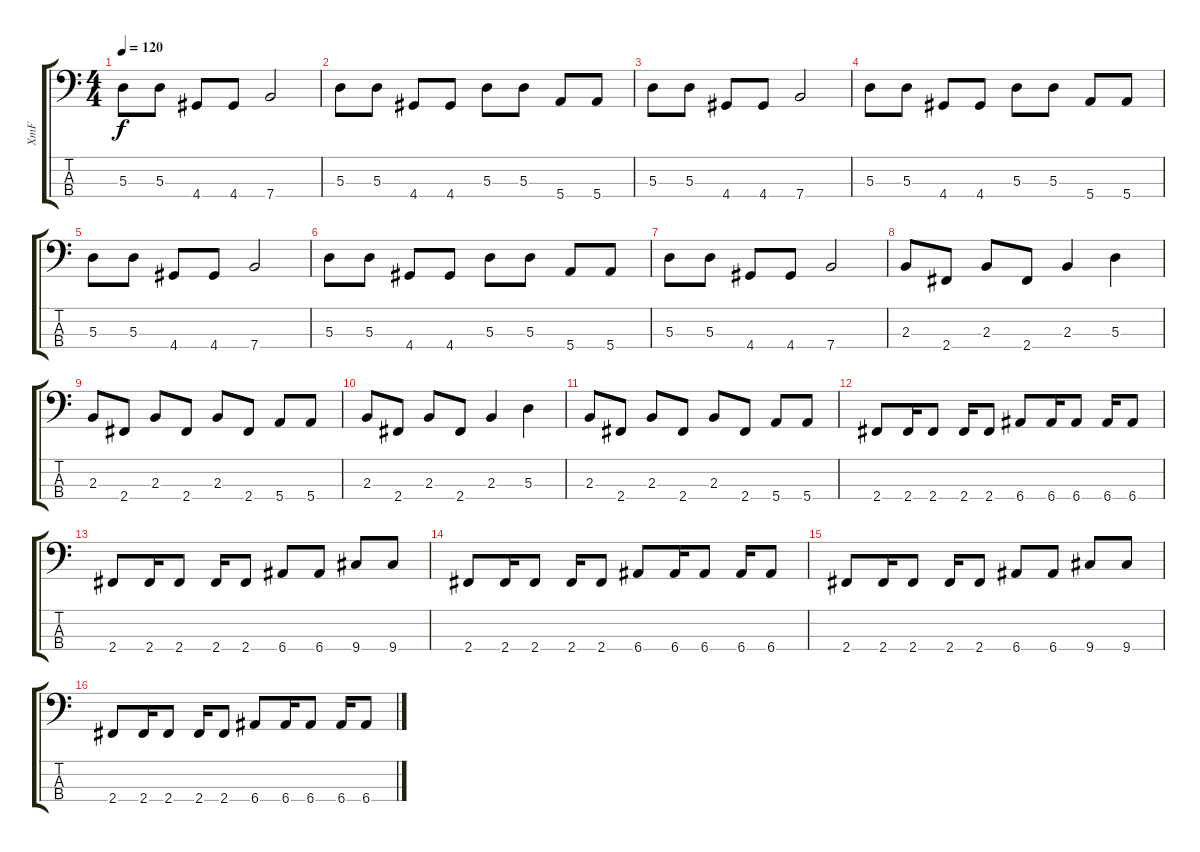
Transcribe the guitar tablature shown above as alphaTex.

\track ("XmF" "XmF") {instrument electricbassfinger}
\staff {score tabs}
\tuning (G2 D2 A1 E1) {hide}
\ts (4 4)
\tempo 120
\clef f4
\ks c
5.3.8{dy f} 5.3.8 4.4.8 4.4.8 7.4.2 |
5.3.8 5.3.8 4.4.8 4.4.8 5.3.8 5.3.8 5.4.8 5.4.8 |
5.3.8 5.3.8 4.4.8 4.4.8 7.4.2 |
5.3.8 5.3.8 4.4.8 4.4.8 5.3.8 5.3.8 5.4.8 5.4.8 |
5.3.8 5.3.8 4.4.8 4.4.8 7.4.2 |
5.3.8 5.3.8 4.4.8 4.4.8 5.3.8 5.3.8 5.4.8 5.4.8 |
5.3.8 5.3.8 4.4.8 4.4.8 7.4.2 |
2.3.8 2.4.8 2.3.8 2.4.8 2.3.4 5.3.4 |
2.3.8 2.4.8 2.3.8 2.4.8 2.3.8 2.4.8 5.4.8 5.4.8 |
2.3.8 2.4.8 2.3.8 2.4.8 2.3.4 5.3.4 |
2.3.8 2.4.8 2.3.8 2.4.8 2.3.8 2.4.8 5.4.8 5.4.8 |
2.4.8 2.4.16 2.4.8 2.4.16 2.4.8 6.4.8 6.4.16 6.4.8 6.4.16 6.4.8 |
2.4.8 2.4.16 2.4.8 2.4.16 2.4.8 6.4.8 6.4.8 9.4.8 9.4.8 |
2.4.8 2.4.16 2.4.8 2.4.16 2.4.8 6.4.8 6.4.16 6.4.8 6.4.16 6.4.8 |
2.4.8 2.4.16 2.4.8 2.4.16 2.4.8 6.4.8 6.4.8 9.4.8 9.4.8 |
2.4.8 2.4.16 2.4.8 2.4.16 2.4.8 6.4.8 6.4.16 6.4.8 6.4.16 6.4.8
